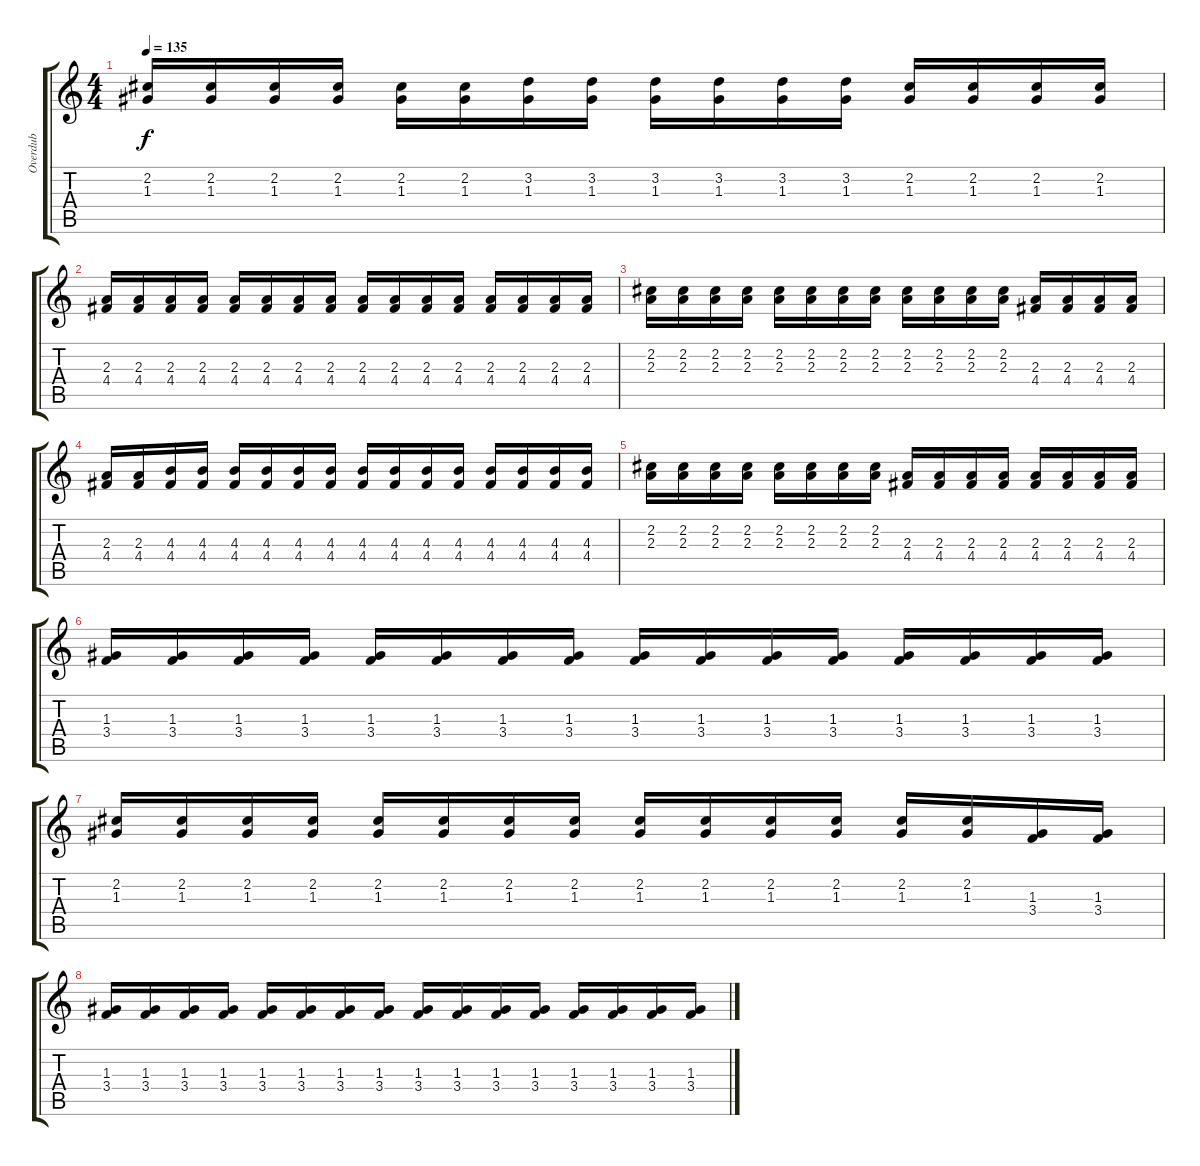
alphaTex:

\track ("Overdub" "Overdub") {instrument distortionguitar}
\staff {score tabs}
\tuning (E4 B3 G3 D3 A2 E2) {hide}
\ts (4 4)
\tempo 135
\clef g2
\ks c
(2.2 1.3).16{dy f} (2.2 1.3).16 (2.2 1.3).16 (2.2 1.3).16 (2.2 1.3).16 (2.2 1.3).16 (3.2 1.3).16 (3.2 1.3).16 (3.2 1.3).16 (3.2 1.3).16 (3.2 1.3).16 (3.2 1.3).16 (2.2 1.3).16 (2.2 1.3).16 (2.2 1.3).16 (2.2 1.3).16 |
(2.3 4.4).16 (2.3 4.4).16 (2.3 4.4).16 (2.3 4.4).16 (2.3 4.4).16 (2.3 4.4).16 (2.3 4.4).16 (2.3 4.4).16 (2.3 4.4).16 (2.3 4.4).16 (2.3 4.4).16 (2.3 4.4).16 (2.3 4.4).16 (2.3 4.4).16 (2.3 4.4).16 (2.3 4.4).16 |
(2.2 2.3).16 (2.2 2.3).16 (2.2 2.3).16 (2.2 2.3).16 (2.2 2.3).16 (2.2 2.3).16 (2.2 2.3).16 (2.2 2.3).16 (2.2 2.3).16 (2.2 2.3).16 (2.2 2.3).16 (2.2 2.3).16 (2.3 4.4).16 (2.3 4.4).16 (2.3 4.4).16 (2.3 4.4).16 |
(2.3 4.4).16 (2.3 4.4).16 (4.3 4.4).16 (4.3 4.4).16 (4.3 4.4).16 (4.3 4.4).16 (4.3 4.4).16 (4.3 4.4).16 (4.3 4.4).16 (4.3 4.4).16 (4.3 4.4).16 (4.3 4.4).16 (4.3 4.4).16 (4.3 4.4).16 (4.3 4.4).16 (4.3 4.4).16 |
(2.2 2.3).16 (2.2 2.3).16 (2.2 2.3).16 (2.2 2.3).16 (2.2 2.3).16 (2.2 2.3).16 (2.2 2.3).16 (2.2 2.3).16 (2.3 4.4).16 (2.3 4.4).16 (2.3 4.4).16 (2.3 4.4).16 (2.3 4.4).16 (2.3 4.4).16 (2.3 4.4).16 (2.3 4.4).16 |
(1.3 3.4).16 (1.3 3.4).16 (1.3 3.4).16 (1.3 3.4).16 (1.3 3.4).16 (1.3 3.4).16 (1.3 3.4).16 (1.3 3.4).16 (1.3 3.4).16 (1.3 3.4).16 (1.3 3.4).16 (1.3 3.4).16 (1.3 3.4).16 (1.3 3.4).16 (1.3 3.4).16 (1.3 3.4).16 |
(2.2 1.3).16 (2.2 1.3).16 (2.2 1.3).16 (2.2 1.3).16 (2.2 1.3).16 (2.2 1.3).16 (2.2 1.3).16 (2.2 1.3).16 (2.2 1.3).16 (2.2 1.3).16 (2.2 1.3).16 (2.2 1.3).16 (2.2 1.3).16 (2.2 1.3).16 (1.3 3.4).16 (1.3 3.4).16 |
(1.3 3.4).16 (1.3 3.4).16 (1.3 3.4).16 (1.3 3.4).16 (1.3 3.4).16 (1.3 3.4).16 (1.3 3.4).16 (1.3 3.4).16 (1.3 3.4).16 (1.3 3.4).16 (1.3 3.4).16 (1.3 3.4).16 (1.3 3.4).16 (1.3 3.4).16 (1.3 3.4).16 (1.3 3.4).16
